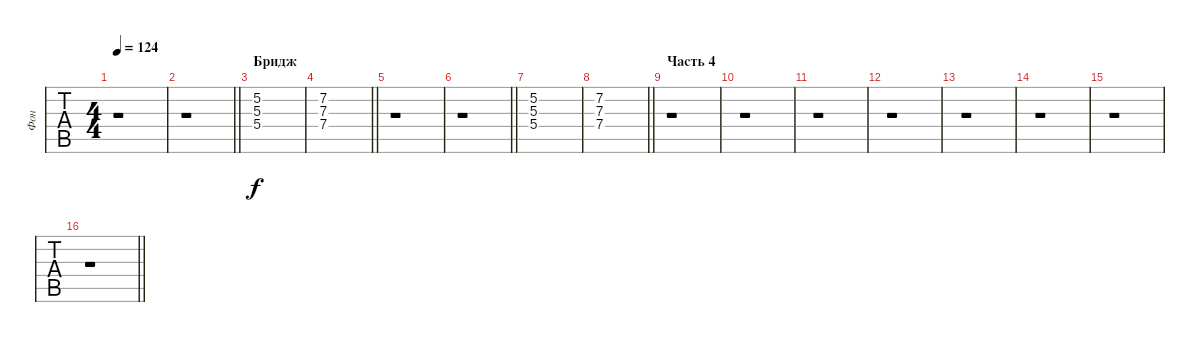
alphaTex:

\track ("Фон" "Фон") {instrument synthstrings1}
\staff {tabs}
\tuning (E4 B3 G3 D3 A2 E2) {hide}
\ts (4 4)
\tempo 124
\clef g2
\ks c
r.1{dy f} |
\barLineRight lightlight
r.1 |
\section ("" "Бридж")
(5.2 5.3 5.4).1{volume 8} |
\barLineRight lightlight
(7.2 7.3 7.4).1 |
r.1 |
\barLineRight lightlight
r.1 |
(5.2 5.3 5.4).1 |
\barLineRight lightlight
(7.2 7.3 7.4).1 |
\section ("" "Часть 4")
r.1 |
r.1 |
r.1 |
r.1 |
r.1 |
r.1 |
r.1 |
\barLineRight lightlight
r.1
